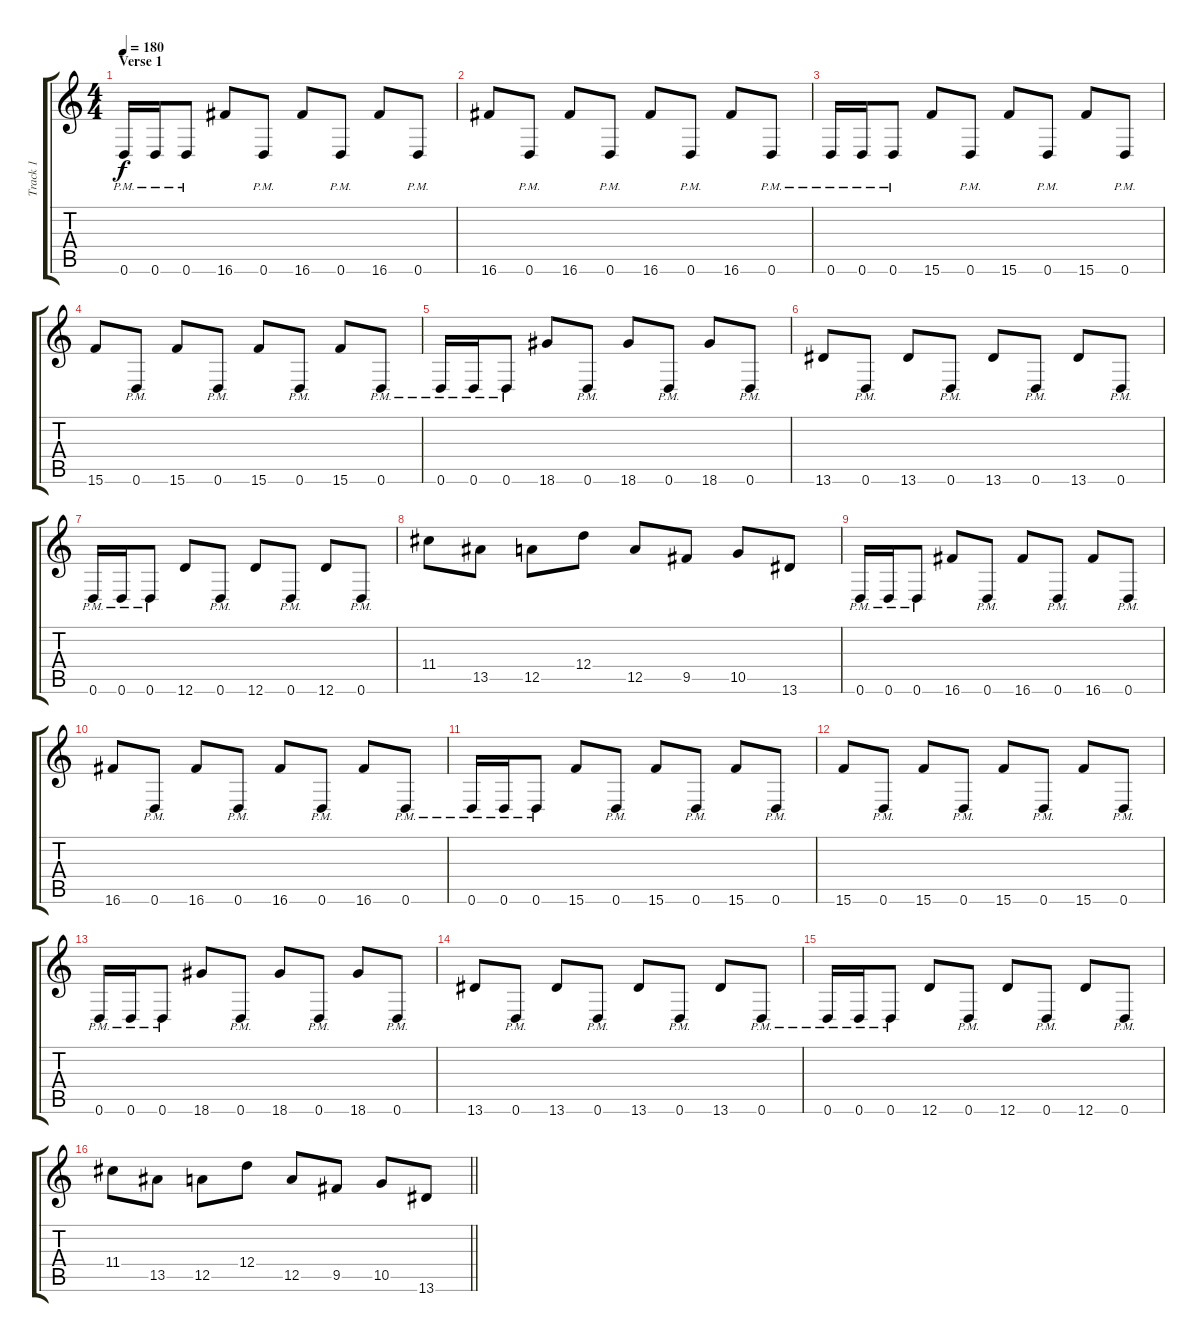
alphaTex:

\track ("Track 1" "Track 1") {instrument overdrivenguitar}
\staff {score tabs}
\tuning (E4 B3 G3 D3 A2 D2) {hide}
\ts (4 4)
\section ("" "Verse 1")
\tempo 180
\clef g2
\ks c
0.6{pm}.16{dy f} 0.6{pm}.16 0.6{pm}.8 16.6.8 0.6{pm}.8 16.6.8 0.6{pm}.8 16.6.8 0.6{pm}.8 |
16.6.8 0.6{pm}.8 16.6.8 0.6{pm}.8 16.6.8 0.6{pm}.8 16.6.8 0.6{pm}.8 |
0.6{pm}.16 0.6{pm}.16 0.6{pm}.8 15.6.8 0.6{pm}.8 15.6.8 0.6{pm}.8 15.6.8 0.6{pm}.8 |
15.6.8 0.6{pm}.8 15.6.8 0.6{pm}.8 15.6.8 0.6{pm}.8 15.6.8 0.6{pm}.8 |
0.6{pm}.16 0.6{pm}.16 0.6{pm}.8 18.6.8 0.6{pm}.8 18.6.8 0.6{pm}.8 18.6.8 0.6{pm}.8 |
13.6.8 0.6{pm}.8 13.6.8 0.6{pm}.8 13.6.8 0.6{pm}.8 13.6.8 0.6{pm}.8 |
0.6{pm}.16 0.6{pm}.16 0.6{pm}.8 12.6.8 0.6{pm}.8 12.6.8 0.6{pm}.8 12.6.8 0.6{pm}.8 |
11.4.8 13.5.8 12.5.8 12.4.8 12.5.8 9.5.8 10.5.8 13.6.8 |
0.6{pm}.16 0.6{pm}.16 0.6{pm}.8 16.6.8 0.6{pm}.8 16.6.8 0.6{pm}.8 16.6.8 0.6{pm}.8 |
16.6.8 0.6{pm}.8 16.6.8 0.6{pm}.8 16.6.8 0.6{pm}.8 16.6.8 0.6{pm}.8 |
0.6{pm}.16 0.6{pm}.16 0.6{pm}.8 15.6.8 0.6{pm}.8 15.6.8 0.6{pm}.8 15.6.8 0.6{pm}.8 |
15.6.8 0.6{pm}.8 15.6.8 0.6{pm}.8 15.6.8 0.6{pm}.8 15.6.8 0.6{pm}.8 |
0.6{pm}.16 0.6{pm}.16 0.6{pm}.8 18.6.8 0.6{pm}.8 18.6.8 0.6{pm}.8 18.6.8 0.6{pm}.8 |
13.6.8 0.6{pm}.8 13.6.8 0.6{pm}.8 13.6.8 0.6{pm}.8 13.6.8 0.6{pm}.8 |
0.6{pm}.16 0.6{pm}.16 0.6{pm}.8 12.6.8 0.6{pm}.8 12.6.8 0.6{pm}.8 12.6.8 0.6{pm}.8 |
\barLineRight lightlight
11.4.8 13.5.8 12.5.8 12.4.8 12.5.8 9.5.8 10.5.8 13.6.8
